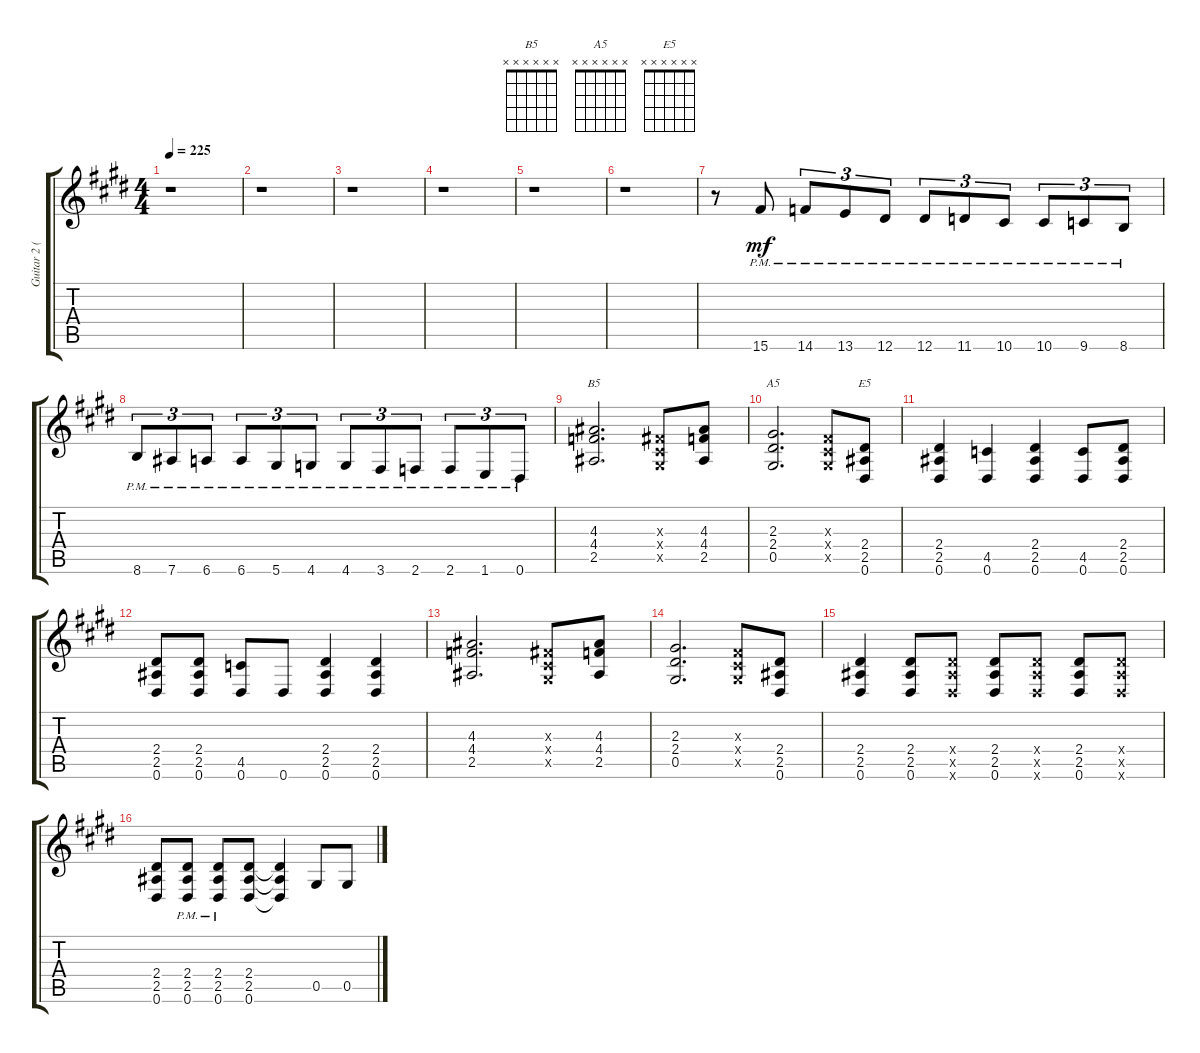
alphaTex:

\track ("Guitar 2 (Izzy)" "Guitar 2 (") {instrument overdrivenguitar}
\staff {score tabs}
\tuning (Eb4 Bb3 Gb3 Db3 Ab2 Eb2) {hide}
\chord ("B5" x x x x x x)
\chord ("A5" x x x x x x)
\chord ("E5" x x x x x x)
\ts (4 4)
\tempo 225
\clef g2
\ks e
r.1{dy mf instrument overdrivenguitar} |
r.1 |
r.1 |
r.1 |
r.1 |
r.1 |
r.8 15.6{pm}.8 14.6{pm}.8{tu (3 2)} 13.6{pm}.8{tu (3 2)} 12.6{pm}.8{tu (3 2)} 12.6{pm}.8{tu (3 2)} 11.6{pm}.8{tu (3 2)} 10.6{pm}.8{tu (3 2)} 10.6{pm}.8{tu (3 2)} 9.6{pm}.8{tu (3 2)} 8.6{pm}.8{tu (3 2)} |
8.6{pm}.8{tu (3 2)} 7.6{pm}.8{tu (3 2)} 6.6{pm}.8{tu (3 2)} 6.6{pm}.8{tu (3 2)} 5.6{pm}.8{tu (3 2)} 4.6{pm}.8{tu (3 2)} 4.6{pm}.8{tu (3 2)} 3.6{pm}.8{tu (3 2)} 2.6{pm}.8{tu (3 2)} 2.6{pm}.8{tu (3 2)} 1.6{pm}.8{tu (3 2)} 0.6{pm}.8{tu (3 2)} |
(4.3 4.4 2.5).2{d ch "B5"} (0.3{x} 0.4{x} 0.5{x}).8 (4.3 4.4 2.5).8 |
(2.3 2.4 0.5).2{d ch "A5"} (0.3{x} 0.4{x} 0.5{x}).8 (2.4 2.5 0.6).8{ch "E5"} |
(2.4 2.5 0.6).4 (4.5 0.6).4 (2.4 2.5 0.6).4 (4.5 0.6).8 (2.4 2.5 0.6).8 |
(2.4 2.5 0.6).8 (2.4 2.5 0.6).8 (4.5 0.6).8 0.6.8 (2.4 2.5 0.6).4 (2.4 2.5 0.6).4 |
(4.3 4.4 2.5).2{d} (0.3{x} 0.4{x} 0.5{x}).8 (4.3 4.4 2.5).8 |
(2.3 2.4 0.5).2{d} (0.3{x} 0.4{x} 0.5{x}).8 (2.4 2.5 0.6).8 |
(2.4 2.5 0.6).4 (2.4 2.5 0.6).8 (2.4{x} 2.5{x} 0.6{x}).8 (2.4 2.5 0.6).8 (2.4{x} 2.5{x} 0.6{x}).8 (2.4 2.5 0.6).8 (2.4{x} 2.5{x} 0.6{x}).8 |
(2.4 2.5 0.6).8 (2.4{pm} 2.5{pm} 0.6{pm}).8 (2.4{pm} 2.5{pm} 0.6{pm}).8 (2.4 2.5 0.6).8 (2.4{t} 2.5{t} 0.6{t}).4 0.5.8 0.5.8
